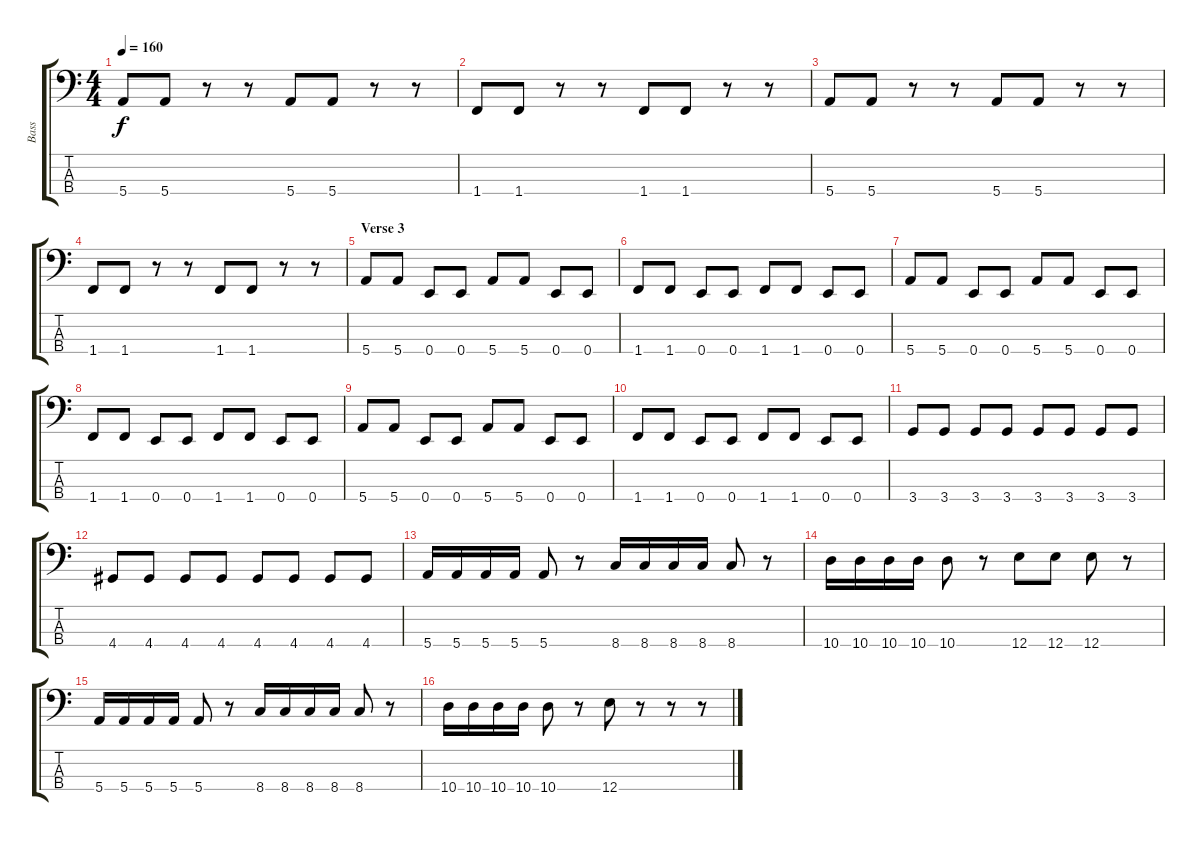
\track ("Bass" "Bass") {instrument electricbasspick}
\staff {score tabs}
\tuning (G2 D2 A1 E1) {hide}
\ts (4 4)
\tempo 160
\clef f4
\ks c
5.4.8{dy f} 5.4.8 r.8 r.8 5.4.8 5.4.8 r.8 r.8 |
1.4.8 1.4.8 r.8 r.8 1.4.8 1.4.8 r.8 r.8 |
5.4.8 5.4.8 r.8 r.8 5.4.8 5.4.8 r.8 r.8 |
1.4.8 1.4.8 r.8 r.8 1.4.8 1.4.8 r.8 r.8 |
\section ("" "Verse 3")
5.4.8 5.4.8 0.4.8 0.4.8 5.4.8 5.4.8 0.4.8 0.4.8 |
1.4.8 1.4.8 0.4.8 0.4.8 1.4.8 1.4.8 0.4.8 0.4.8 |
5.4.8 5.4.8 0.4.8 0.4.8 5.4.8 5.4.8 0.4.8 0.4.8 |
1.4.8 1.4.8 0.4.8 0.4.8 1.4.8 1.4.8 0.4.8 0.4.8 |
5.4.8 5.4.8 0.4.8 0.4.8 5.4.8 5.4.8 0.4.8 0.4.8 |
1.4.8 1.4.8 0.4.8 0.4.8 1.4.8 1.4.8 0.4.8 0.4.8 |
3.4.8 3.4.8 3.4.8 3.4.8 3.4.8 3.4.8 3.4.8 3.4.8 |
4.4.8 4.4.8 4.4.8 4.4.8 4.4.8 4.4.8 4.4.8 4.4.8 |
5.4.16 5.4.16 5.4.16 5.4.16 5.4.8 r.8 8.4.16 8.4.16 8.4.16 8.4.16 8.4.8 r.8 |
10.4.16 10.4.16 10.4.16 10.4.16 10.4.8 r.8 12.4.8 12.4.8 12.4.8 r.8 |
5.4.16 5.4.16 5.4.16 5.4.16 5.4.8 r.8 8.4.16 8.4.16 8.4.16 8.4.16 8.4.8 r.8 |
10.4.16 10.4.16 10.4.16 10.4.16 10.4.8 r.8 12.4.8 r.8 r.8 r.8
